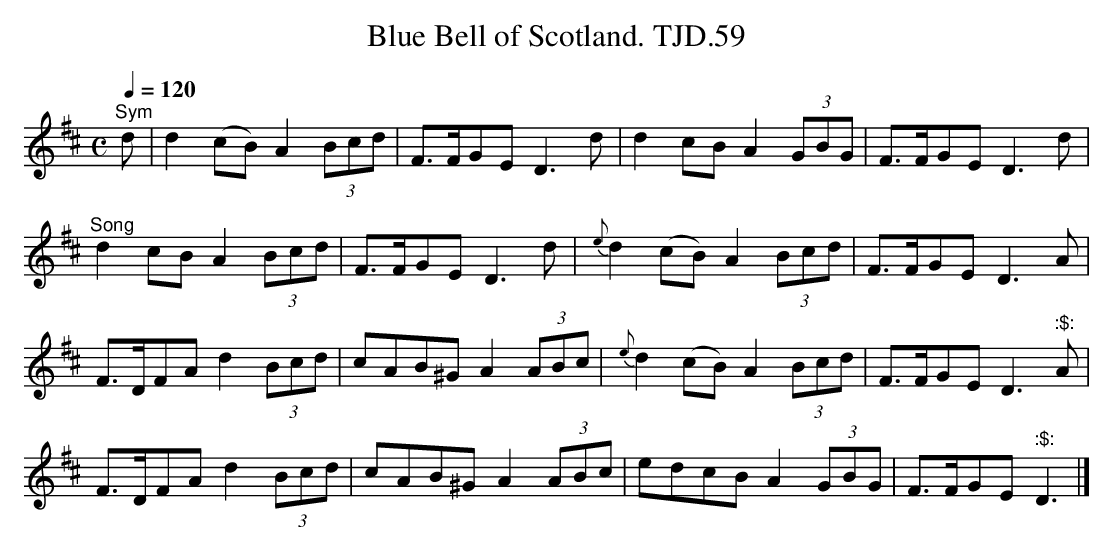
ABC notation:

X:1
T:Blue Bell of Scotland. TJD.59
M:C
L:1/8
Q:1/4=120
notC:(Song)
K:D major
"^Sym"d|d2(cB)A2(3Bcd|F>FGE D3d|d2cBA2(3GBG|F>FGED3d|!
"^Song"d2cBA2(3Bcd|F>FGED3d|{e}d2(cB)A2(3Bcd|F>FGED3A|!
F>DFAd2(3Bcd|cAB^GA2(3ABc|{e}d2(cB)A2(3Bcd|F>FGED3":$:"A|!
F>DFAd2(3Bcd|cAB^GA2(3ABc|edcBA2(3GBG|F>FGE":$:"D3|]
